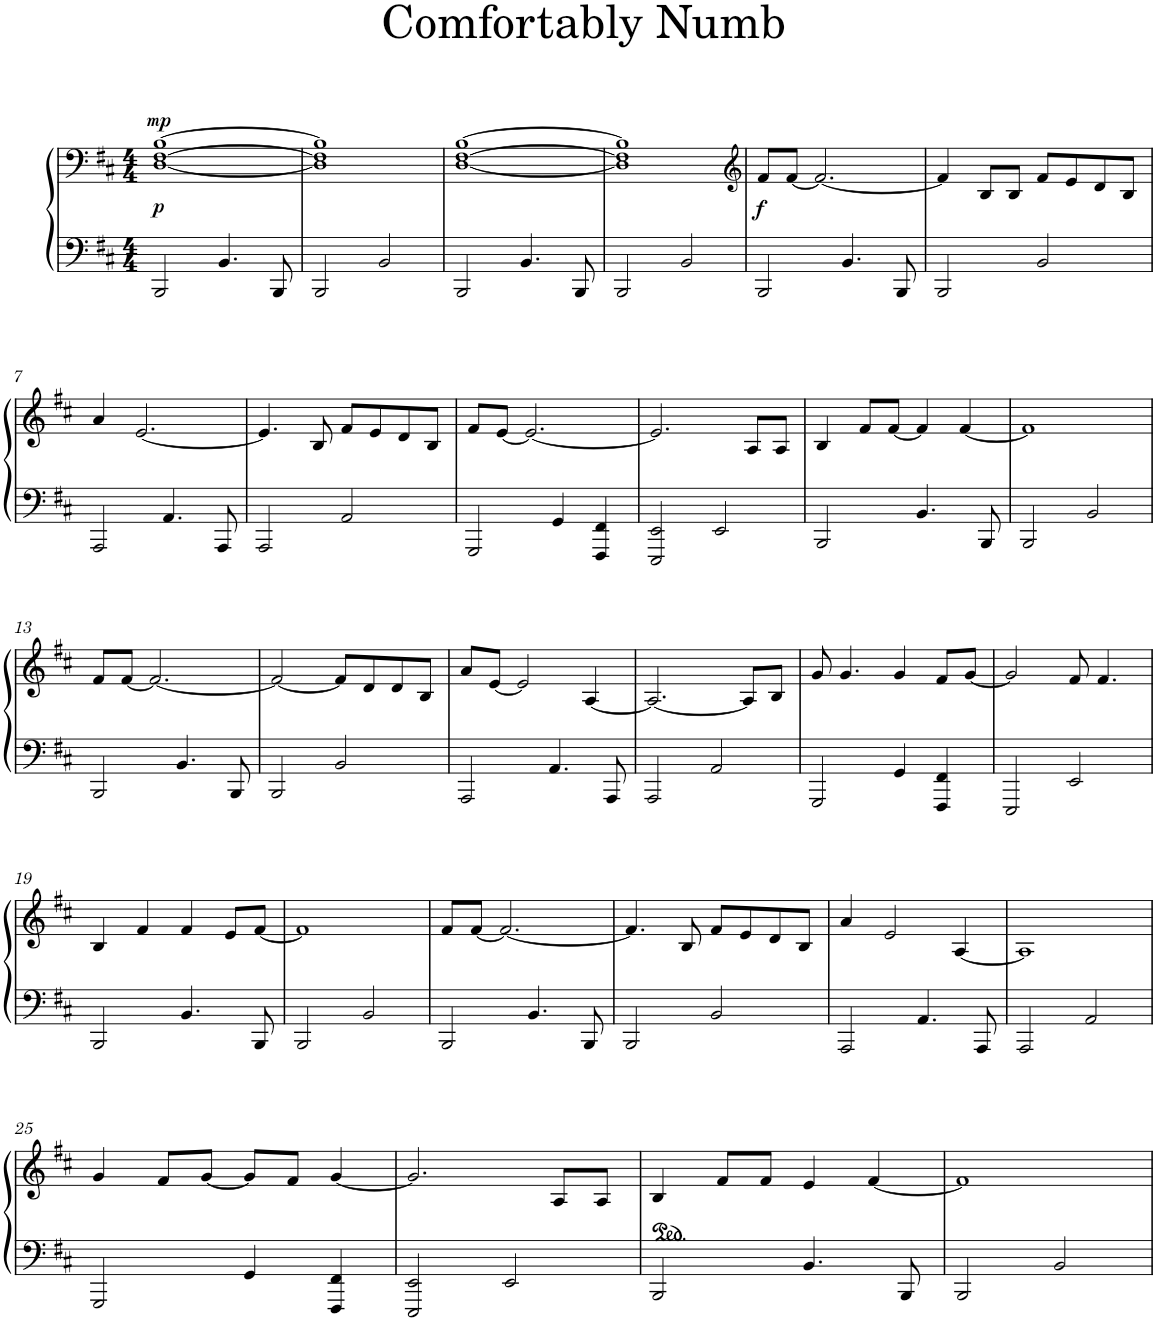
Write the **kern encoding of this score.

**kern	**kern	**dynam
*part1	*part1	*part1
*staff2	*staff1	*staff1/2
*I"Piano	*	*
*I'Pno	*	*
*clefF4	*clefF4	*
*k[f#c#]	*k[f#c#]	*
*M4/4	*M4/4	*
=1	=1	=1
*	*^	*
!	!	!	!LO:DY:a
!	!	!	!LO:DY:n=1:b
2BBB/	[>1B	[<1D [>1F#	mp p
4.BB/	.	.	.
8BBB/	.	.	.
=2	=2	=2	=2
2BBB/	1B]	1D] 1F#]	.
2BB/	.	.	.
=3	=3	=3	=3
2BBB/	[>1B	[<1D [>1F#	.
4.BB/	.	.	.
8BBB/	.	.	.
=4	=4	=4	=4
2BBB/	1B]	1D] 1F#]	.
2BB/	.	.	.
*	*v	*v	*
=5	=5	=5
*	*clefG2	*
!	!	!LO:DY:b
2BBB/	8f#/L	f
.	[<8f#/J	.
.	2.f#/_	.
4.BB/	.	.
8BBB/	.	.
=6	=6	=6
2BBB/	4f#/]	.
.	8B/L	.
.	8B/J	.
2BB/	8f#/L	.
.	8e/	.
.	8d/	.
.	8B/J	.
!!LO:LB:g=z
=7	=7	=7
2AAA/	4a/	.
.	[<2.e/	.
4.AA/	.	.
8AAA/	.	.
=8	=8	=8
2AAA/	4.e/]	.
.	8B/	.
2AA/	8f#/L	.
.	8e/	.
.	8d/	.
.	8B/J	.
=9	=9	=9
2GGG/	8f#/L	.
.	[<8e/J	.
.	2.e/_	.
4GG/	.	.
4FFF#/ 4FF#/	.	.
=10	=10	=10
2EEE/ 2EE/	2.e/]	.
2EE/	.	.
.	8A/L	.
.	8A/J	.
=11	=11	=11
2BBB/	4B/	.
.	8f#/L	.
.	[<8f#/J	.
4.BB/	4f#/]	.
.	[<4f#/	.
8BBB/	.	.
=12	=12	=12
2BBB/	1f#]	.
2BB/	.	.
!!LO:LB:g=z
=13	=13	=13
2BBB/	8f#/L	.
.	[<8f#/J	.
.	2.f#/_	.
4.BB/	.	.
8BBB/	.	.
=14	=14	=14
2BBB/	2f#/_	.
2BB/	8f#/L]	.
.	8d/	.
.	8d/	.
.	8B/J	.
=15	=15	=15
2AAA/	8a/L	.
.	[<8e/J	.
.	2e/]	.
4.AA/	.	.
.	[<4A/	.
8AAA/	.	.
=16	=16	=16
2AAA/	2.A/_	.
2AA/	.	.
.	8A/L]	.
.	8B/J	.
=17	=17	=17
2GGG/	8g/	.
.	4.g/	.
4GG/	4g/	.
4FFF#/ 4FF#/	8f#/L	.
.	[<8g/J	.
=18	=18	=18
2EEE/	2g/]	.
2EE/	8f#/	.
.	4.f#/	.
!!LO:LB:g=z
=19	=19	=19
2BBB/	4B/	.
.	4f#/	.
4.BB/	4f#/	.
.	8e/L	.
8BBB/	[<8f#/J	.
=20	=20	=20
2BBB/	1f#]	.
2BB/	.	.
=21	=21	=21
2BBB/	8f#/L	.
.	[<8f#/J	.
.	2.f#/_	.
4.BB/	.	.
8BBB/	.	.
=22	=22	=22
2BBB/	4.f#/]	.
.	8B/	.
2BB/	8f#/L	.
.	8e/	.
.	8d/	.
.	8B/J	.
=23	=23	=23
2AAA/	4a/	.
.	2e/	.
4.AA/	.	.
.	[<4A/	.
8AAA/	.	.
=24	=24	=24
2AAA/	1A]	.
2AA/	.	.
!!LO:LB:g=z
=25	=25	=25
2GGG/	4g/	.
.	8f#/L	.
.	[<8g/J	.
4GG/	8g/L]	.
.	8f#/J	.
4FFF#/ 4FF#/	[<4g/	.
=26	=26	=26
2EEE/ 2EE/	2.g/]	.
2EE/	.	.
.	8A/L	.
.	8A/J	.
=27	=27	=27
2BBB/	4B/	.
.	8f#/L	.
.	8f#/J	.
4.BB/	4e/	.
.	[<4f#/	.
8BBB/	.	.
=28	=28	=28
2BBB/	1f#]	.
2BB/	.	.
=	=	=
*-	*-	*-
